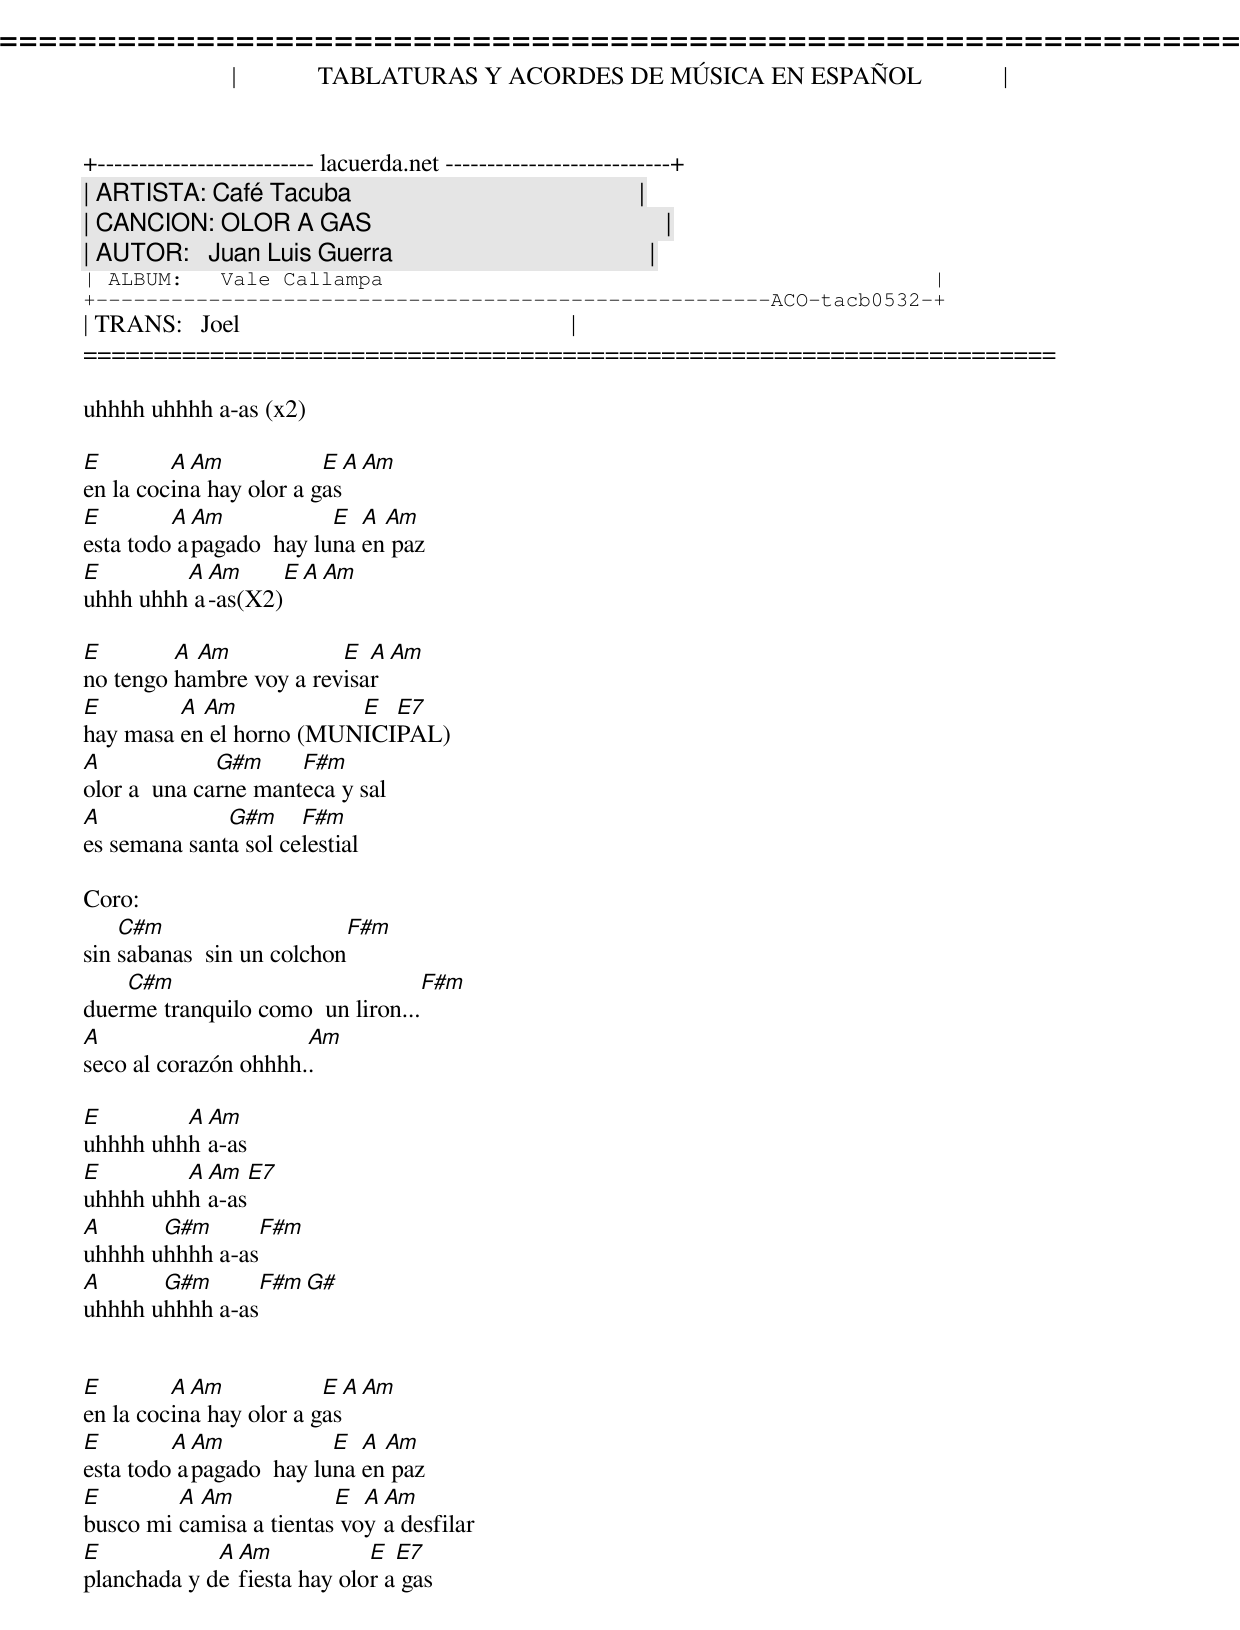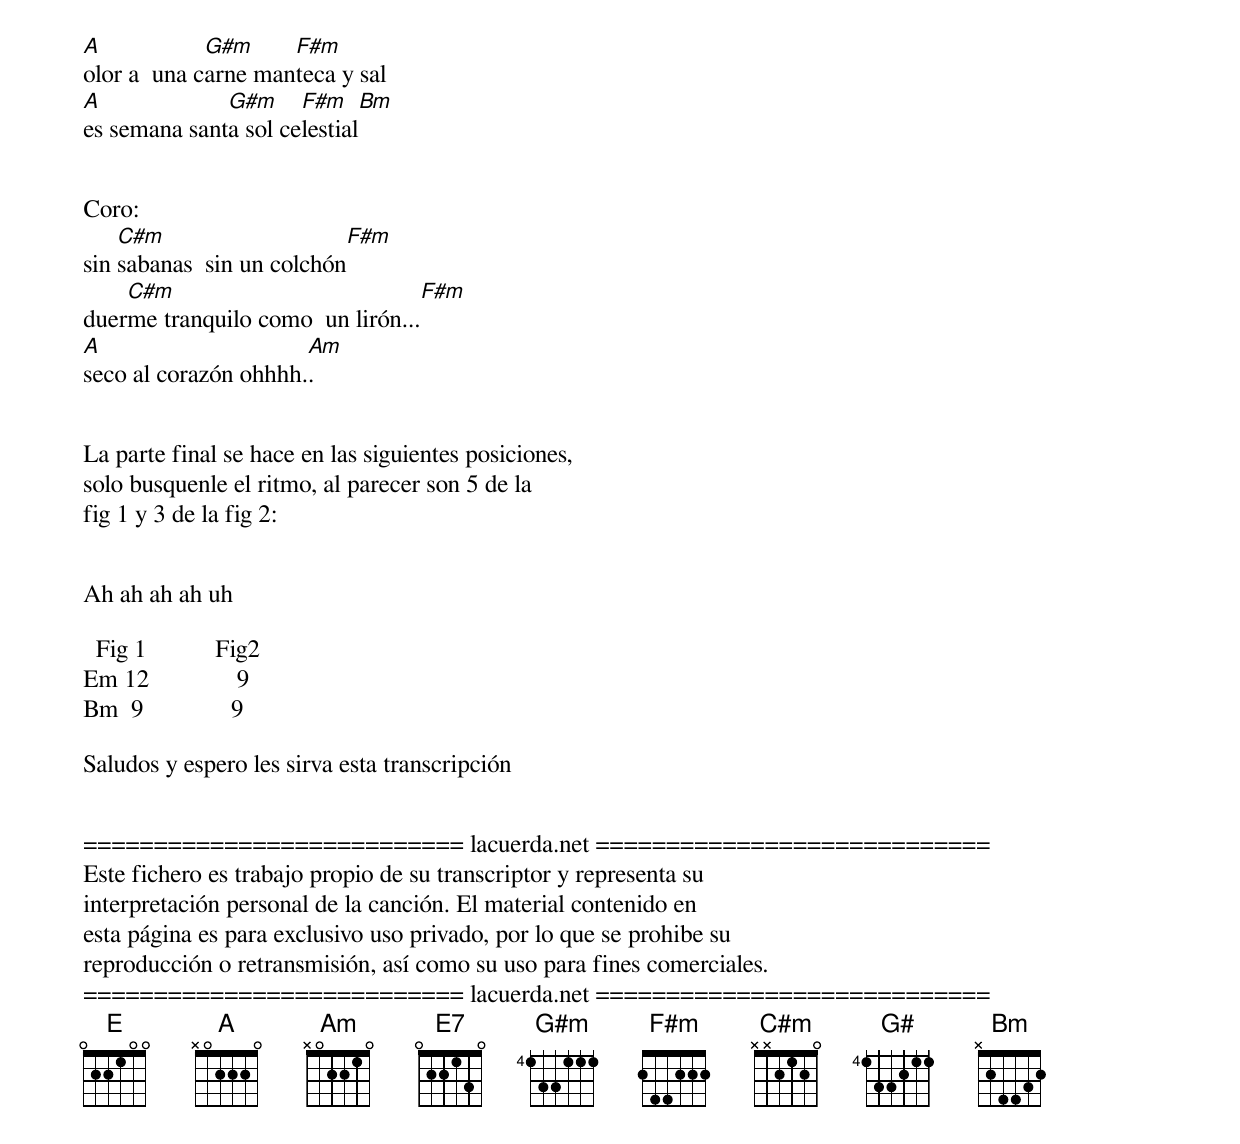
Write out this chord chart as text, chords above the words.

=====================================================================
|             TABLATURAS Y ACORDES DE MÚSICA EN ESPAÑOL             |
+-------------------------- lacuerda.net ---------------------------+
| ARTISTA: Café Tacuba                                              |
| CANCION: OLOR A GAS                                               |
| AUTOR:   Juan Luis Guerra                                         |
| ALBUM:   Vale Callampa                                            |
+------------------------------------------------------ACO-tacb0532-+
| TRANS:   Joel                                                     |
=====================================================================

uhhhh uhhhh a-as (x2)

E        A Am            E  A Am
en la cocina hay olor a gas
E        A Am            E  A Am
esta todo apagado  hay luna en paz
E        A Am            E  A Am
uhhh uhhh a-as(X2)

E        A Am            E  A Am
no tengo hambre voy a revisar
E        A Am            E  E7
hay masa en el horno (MUNICIPAL)
A             G#m     F#m
olor a  una carne manteca y sal
A             G#m     F#m
es semana santa sol celestial

Coro:
    C#m                               F#m
sin sabanas  sin un colchon
    C#m                               F#m
duerme tranquilo como  un liron...
A                     Am
seco al corazón ohhhh..

E        A Am
uhhhh uhhh a-as
E        A Am   E7
uhhhh uhhh a-as
A      G#m        F#m
uhhhh uhhhh a-as
A      G#m        F#m   G#
uhhhh uhhhh a-as


E        A Am            E  A Am
en la cocina hay olor a gas
E        A Am            E  A Am
esta todo apagado  hay luna en paz
E        A Am            E  A Am
busco mi camisa a tientas voy a desfilar
E            A Am            E  E7
planchada y de fiesta hay olor a gas

A            G#m     F#m
olor a  una carne manteca y sal
A             G#m     F#m       Bm
es semana santa sol celestial


Coro:
    C#m                               F#m
sin sabanas  sin un colchón
    C#m                               F#m
duerme tranquilo como  un lirón...
A                     Am
seco al corazón ohhhh..


La parte final se hace en las siguientes posiciones,
solo busquenle el ritmo, al parecer son 5 de la
fig 1 y 3 de la fig 2:


Ah ah ah ah uh

  Fig 1           Fig2
Em 12              9
Bm  9              9

Saludos y espero les sirva esta transcripción


=========================== lacuerda.net ============================
Este fichero es trabajo propio de su transcriptor y representa su
interpretación personal de la canción. El material contenido en
esta página es para exclusivo uso privado, por lo que se prohibe su
reproducción o retransmisión, así como su uso para fines comerciales.
=========================== lacuerda.net ============================
